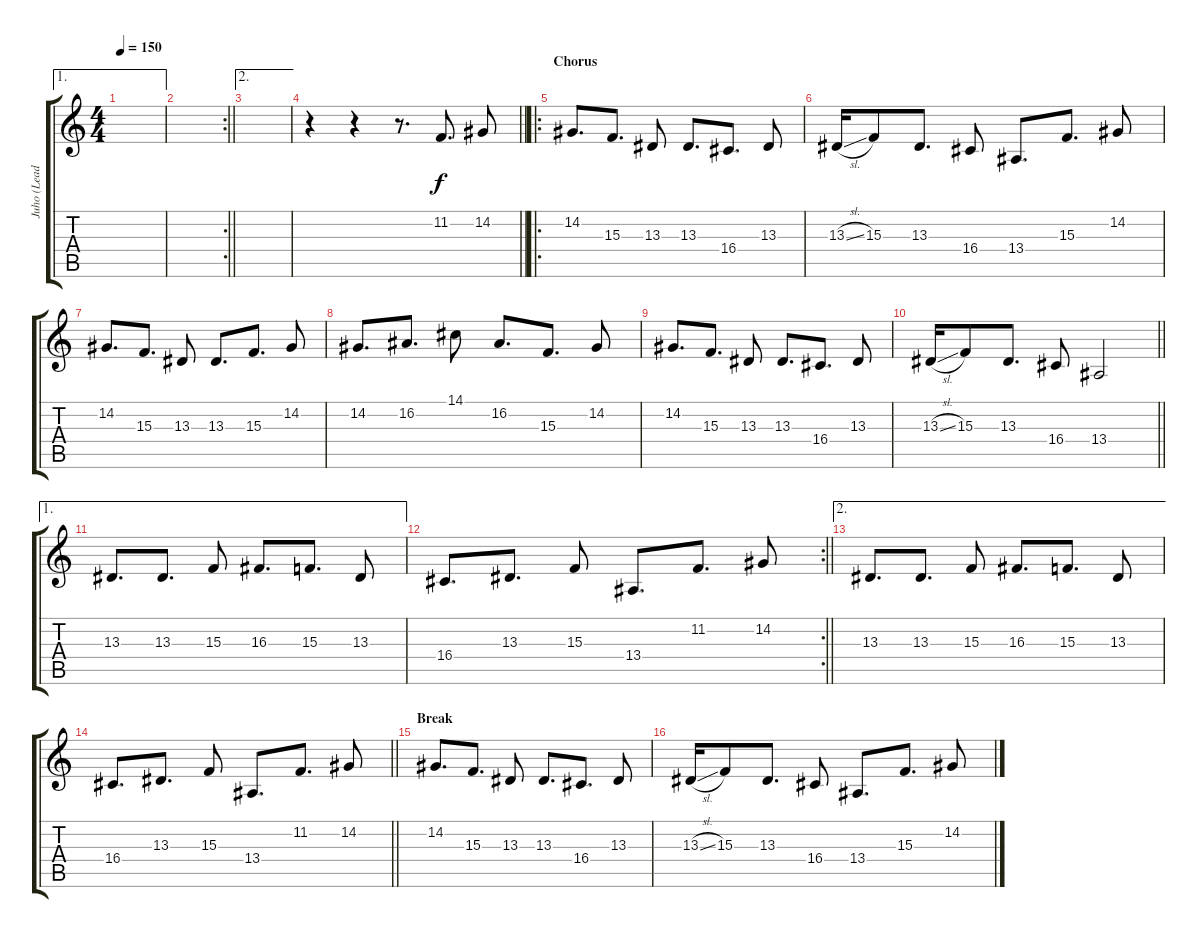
\track ("Juho (Lead)" "Juho (Lead") {instrument accordion}
\staff {score tabs}
\tuning (B3 Gb3 D3 A2 E2 B1) {hide}
\ae 1
\ts (4 4)
\section ("" "")
\tempo 150
\clef g2
\ks c
|
\rc 2
\barLineRight lightlight
|
\ae 2
\section ("" "")
|
\barLineRight lightlight
r.4 r.4 r.8{d} 11.2.8{d} 14.2.8 |
\ro
\section ("" "Chorus")
14.2.8{d} 15.3.8{d} 13.3.8 13.3.8{d} 16.4.8{d} 13.3.8 |
13.3{sl}.16 15.3.8 13.3.8{d} 16.4.8 13.4.8{d} 15.3.8{d} 14.2.8 |
14.2.8{d} 15.3.8{d} 13.3.8 13.3.8{d} 15.3.8{d} 14.2.8 |
14.2.8{d} 16.2.8{d} 14.1.8 16.2.8{d} 15.3.8{d} 14.2.8 |
14.2.8{d} 15.3.8{d} 13.3.8 13.3.8{d} 16.4.8{d} 13.3.8 |
\barLineRight lightlight
13.3{sl}.16 15.3.8 13.3.8{d} 16.4.8 13.4.2 |
\ae 1
\section ("" "")
13.3.8{d} 13.3.8{d} 15.3.8 16.3.8{d} 15.3.8{d} 13.3.8 |
\rc 2
\barLineRight lightlight
16.4.8{d} 13.3.8{d} 15.3.8 13.4.8{d} 11.2.8{d} 14.2.8 |
\ae 2
\section ("" "")
13.3.8{d} 13.3.8{d} 15.3.8 16.3.8{d} 15.3.8{d} 13.3.8 |
\barLineRight lightlight
16.4.8{d} 13.3.8{d} 15.3.8 13.4.8{d} 11.2.8{d} 14.2.8 |
\section ("" "Break")
14.2.8{d} 15.3.8{d} 13.3.8 13.3.8{d} 16.4.8{d} 13.3.8 |
13.3{sl}.16 15.3.8 13.3.8{d} 16.4.8 13.4.8{d} 15.3.8{d} 14.2.8
